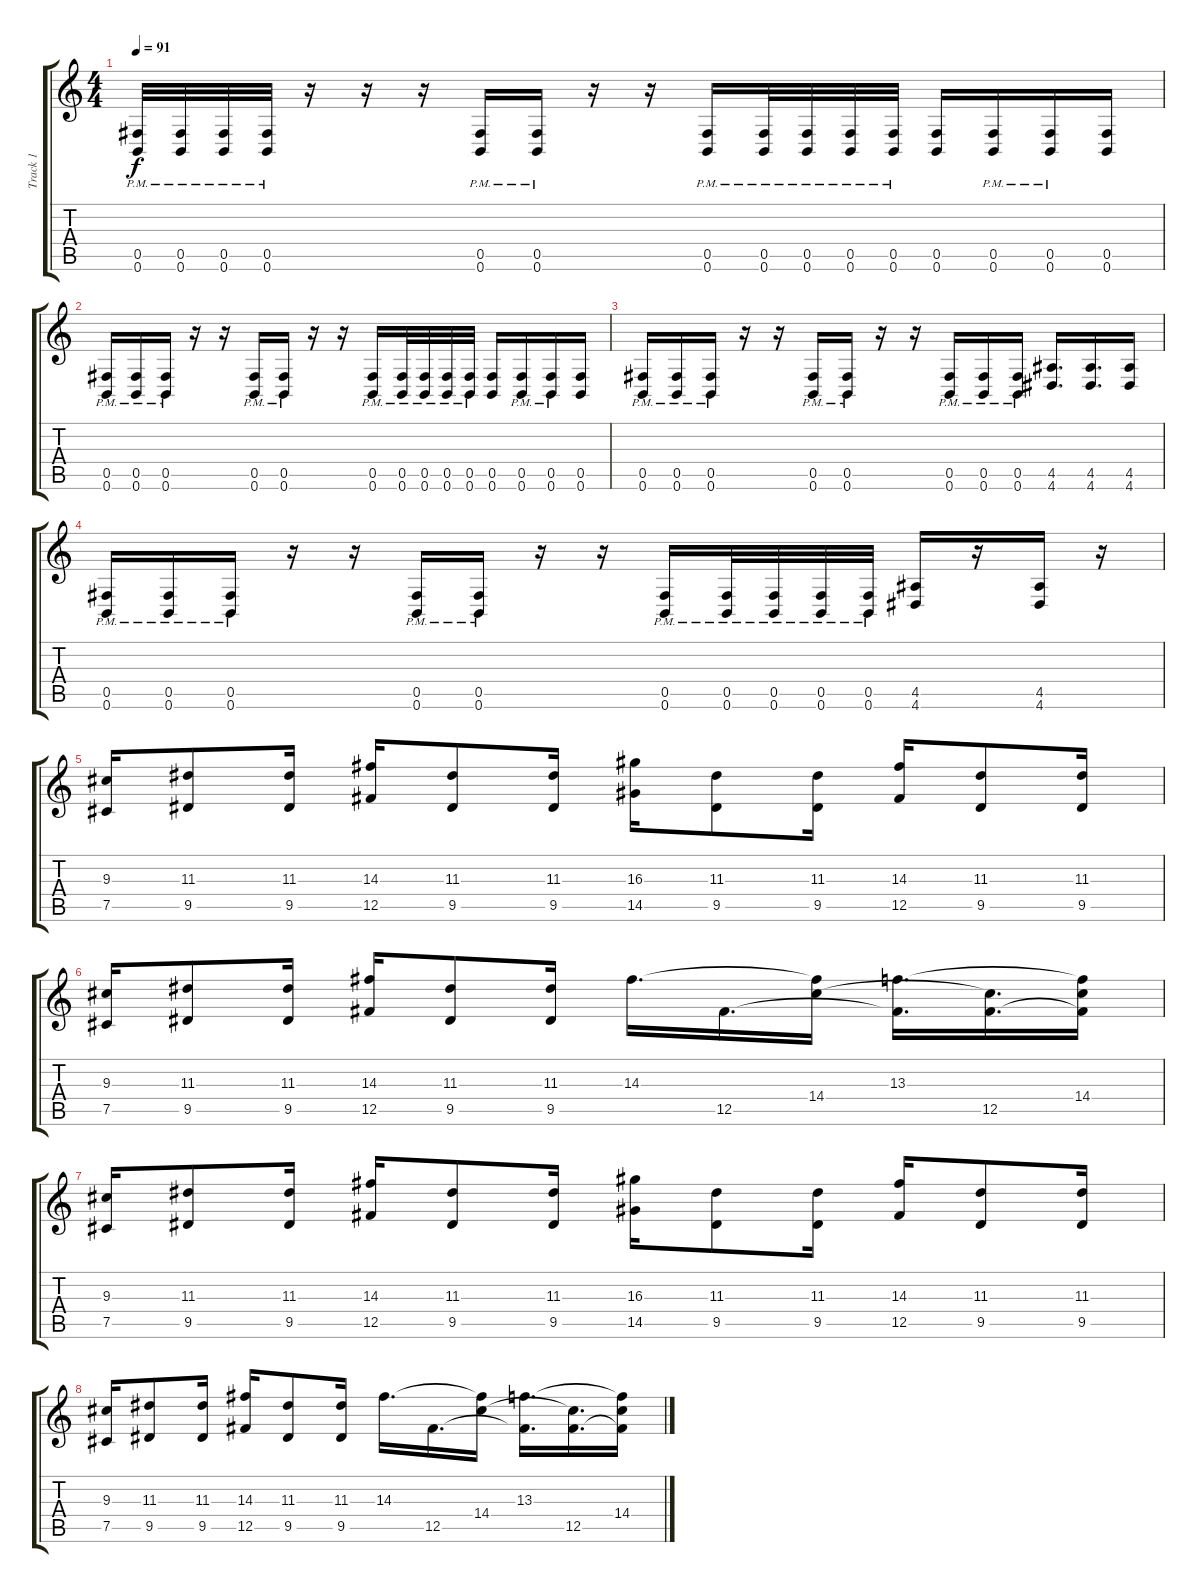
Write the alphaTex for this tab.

\track ("Track 1" "Track 1") {instrument distortionguitar}
\staff {score tabs}
\tuning (Db4 Ab3 E3 B2 Gb2 B1) {hide}
\ts (4 4)
\tempo 91
\clef g2
\ks c
(0.5{pm} 0.6{pm}).32{dy f} (0.5{pm} 0.6{pm}).32 (0.5{pm} 0.6{pm}).32 (0.5{pm} 0.6{pm}).32 r.16 r.16 r.16 (0.5{pm} 0.6{pm}).16 (0.5{pm} 0.6{pm}).16 r.16 r.16 (0.5{pm} 0.6{pm}).16 (0.5{pm} 0.6{pm}).32 (0.5{pm} 0.6{pm}).32 (0.5{pm} 0.6{pm}).32 (0.5{pm} 0.6{pm}).32 (0.5 0.6).16 (0.5{pm} 0.6{pm}).16 (0.5{pm} 0.6{pm}).16 (0.5 0.6).16 |
(0.5{pm} 0.6{pm}).16 (0.5{pm} 0.6{pm}).16 (0.5{pm} 0.6{pm}).16 r.16 r.16 (0.5{pm} 0.6{pm}).16 (0.5{pm} 0.6{pm}).16 r.16 r.16 (0.5{pm} 0.6{pm}).16 (0.5{pm} 0.6{pm}).32 (0.5{pm} 0.6{pm}).32 (0.5{pm} 0.6{pm}).32 (0.5{pm} 0.6{pm}).32 (0.5 0.6).16 (0.5{pm} 0.6{pm}).16 (0.5{pm} 0.6{pm}).16 (0.5 0.6).16 |
(0.5{pm} 0.6{pm}).16 (0.5{pm} 0.6{pm}).16 (0.5{pm} 0.6{pm}).16 r.16 r.16 (0.5{pm} 0.6{pm}).16 (0.5{pm} 0.6{pm}).16 r.16 r.16 (0.5{pm} 0.6{pm}).16 (0.5{pm} 0.6{pm}).16 (0.5{pm} 0.6{pm}).16 (4.5 4.6).16{d} (4.5 4.6).16{d} (4.5 4.6).16 |
(0.5{pm} 0.6{pm}).16 (0.5{pm} 0.6{pm}).16 (0.5{pm} 0.6{pm}).16 r.16 r.16 (0.5{pm} 0.6{pm}).16 (0.5{pm} 0.6{pm}).16 r.16 r.16 (0.5{pm} 0.6{pm}).16 (0.5{pm} 0.6{pm}).32 (0.5{pm} 0.6{pm}).32 (0.5{pm} 0.6{pm}).32 (0.5{pm} 0.6{pm}).32 (4.5 4.6).16 r.16 (4.5 4.6).16 r.16 |
(9.3 7.5).16 (11.3 9.5).8 (11.3 9.5).16 (14.3 12.5).16 (11.3 9.5).8 (11.3 9.5).16 (16.3 14.5).16 (11.3 9.5).8 (11.3 9.5).16 (14.3 12.5).16 (11.3 9.5).8 (11.3 9.5).16 |
(9.3 7.5).16 (11.3 9.5).8 (11.3 9.5).16 (14.3 12.5).16 (11.3 9.5).8 (11.3 9.5).16 14.3.16{d} 12.5.16{d} (14.3{t} 14.4).16 (13.3 12.5{t}).16{d} (14.4{t} 12.5).16{d} (13.3{t} 14.4 12.5{t}).16 |
(9.3 7.5).16 (11.3 9.5).8 (11.3 9.5).16 (14.3 12.5).16 (11.3 9.5).8 (11.3 9.5).16 (16.3 14.5).16 (11.3 9.5).8 (11.3 9.5).16 (14.3 12.5).16 (11.3 9.5).8 (11.3 9.5).16 |
(9.3 7.5).16 (11.3 9.5).8 (11.3 9.5).16 (14.3 12.5).16 (11.3 9.5).8 (11.3 9.5).16 14.3.16{d} 12.5.16{d} (14.3{t} 14.4).16 (13.3 12.5{t}).16{d} (14.4{t} 12.5).16{d} (13.3{t} 14.4 12.5{t}).16
